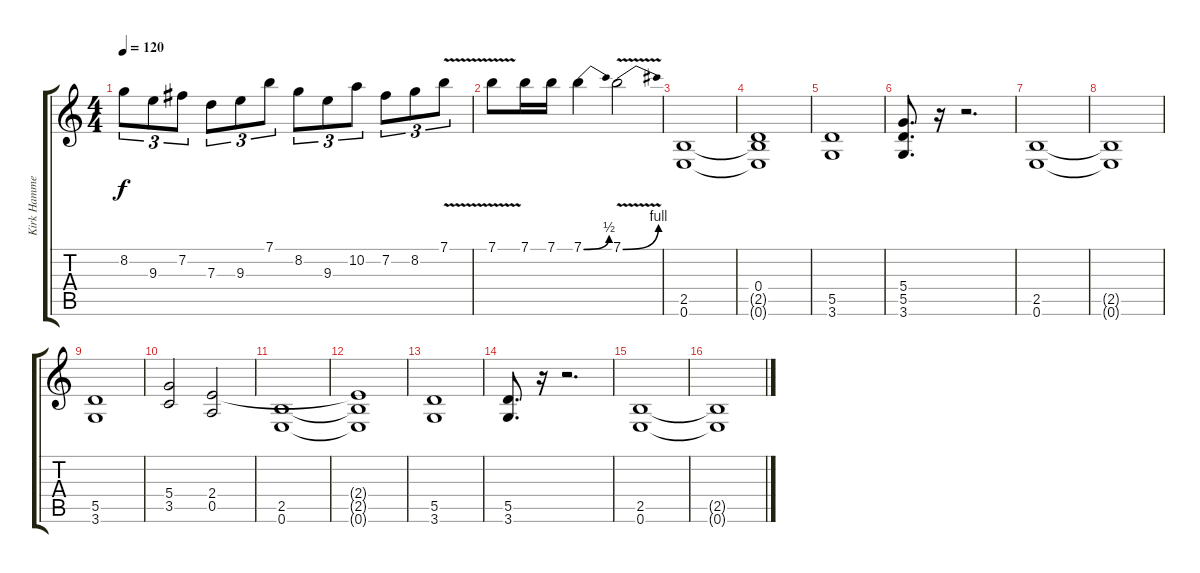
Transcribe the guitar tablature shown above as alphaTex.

\track ("Kirk Hammett" "Kirk Hamme") {instrument distortionguitar}
\staff {score tabs}
\tuning (E4 B3 G3 D3 A2 E2) {hide}
\ts (4 4)
\tempo 120
\clef g2
\ks c
8.2.8{tu (3 2) dy f} 9.3.8{tu (3 2)} 7.2.8{tu (3 2)} 7.3.8{tu (3 2)} 9.3.8{tu (3 2)} 7.1.8{tu (3 2)} 8.2.8{tu (3 2)} 9.3.8{tu (3 2)} 10.2.8{tu (3 2)} 7.2.8{tu (3 2)} 8.2.8{tu (3 2)} 7.1{v}.8{tu (3 2)} |
7.1{v}.8 7.1.16 7.1.16 7.1{be (bend 0 0 60 2)}.4 7.1{be (bend 0 0 60 4) v}.2 |
(2.5 0.6).1 |
(0.4 2.5{t} 0.6{t}).1 |
(5.5 3.6).1 |
(5.4 5.5 3.6).8{d} r.16 r.2{d} |
(2.5 0.6).1 |
(2.5{t} 0.6{t}).1 |
(5.5 3.6).1 |
(5.4 3.5).2 (2.4 0.5).2 |
(2.5 0.6).1 |
(2.4{t} 2.5{t} 0.6{t}).1 |
(5.5 3.6).1 |
(5.5 3.6).8{d} r.16 r.2{d} |
(2.5 0.6).1 |
(2.5{t} 0.6{t}).1
